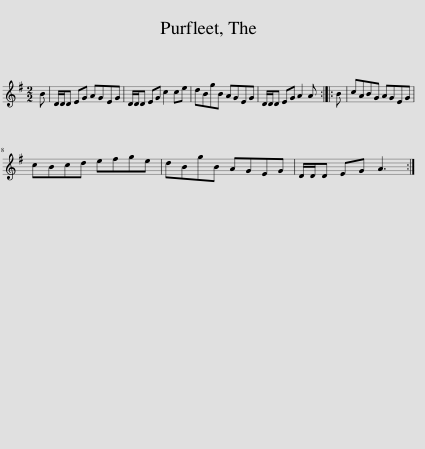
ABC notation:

X:1
L:1/8
M:2/2
I:linebreak $
K:G
V:1 treble
V:1
 B | D/D/D EG AGEG | D/D/D EG c2 ce | dBgB AGEG | D/D/D EG A2 A :: %5
 B | cABG AGEG |$ cBcd efge | dBgB AGEG | D/D/D EG A3 :| %10
